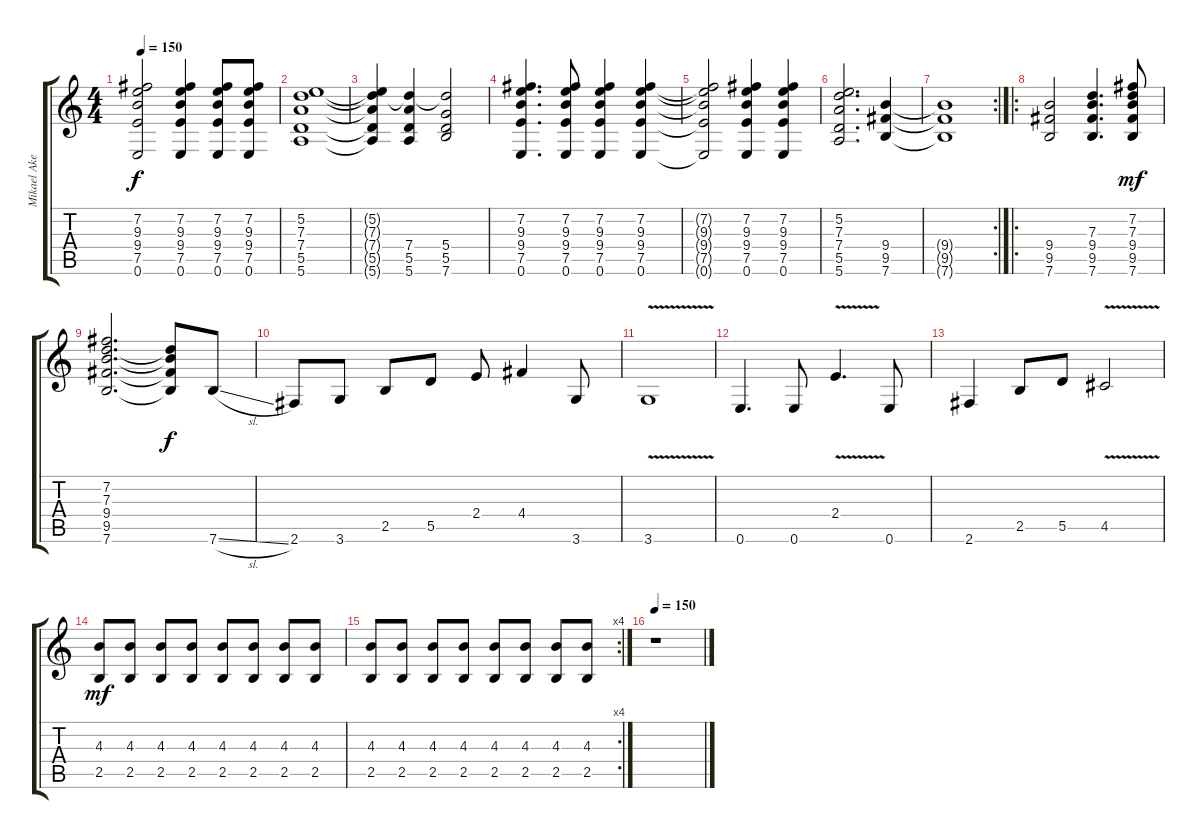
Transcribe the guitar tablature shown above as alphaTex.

\track ("Mikael Akerfeldt" "Mikael Ake") {instrument distortionguitar}
\staff {score tabs}
\tuning (E4 B3 G3 D3 A2 E2) {hide}
\ts (4 4)
\tempo 150
\clef g2
\ks c
(7.2{t} 9.3{t} 9.4{t} 7.5{t} 0.6{t}).2{dy f} (7.2 9.3 9.4 7.5 0.6).4 (7.2 9.3 9.4 7.5 0.6).8 (7.2 9.3 9.4 7.5 0.6).8 |
(5.2 7.3 7.4 5.5 5.6).1 |
(5.2{t} 7.3{t} 7.4{t} 5.5{t} 5.6{t}).4 (7.3{t} 7.4 5.5 5.6).4 (7.3{t} 5.4 5.5 7.6).2 |
(7.2 9.3 9.4 7.5 0.6).4{d} (7.2 9.3 9.4 7.5 0.6).8 (7.2 9.3 9.4 7.5 0.6).4 (7.2 9.3 9.4 7.5 0.6).4 |
(7.2{t} 9.3{t} 9.4{t} 7.5{t} 0.6{t}).2 (7.2 9.3 9.4 7.5 0.6).4 (7.2 9.3 9.4 7.5 0.6).4 |
(5.2 7.3 7.4 5.5 5.6).2{d} (9.4 9.5 7.6).4 |
\rc 2
(9.4{t} 9.5{t} 7.6{t}).1 |
\ro
(9.4 9.5 7.6).2 (7.3 9.4 9.5 7.6).4{d} (7.2 7.3 9.4 9.5 7.6).8{dy mf} |
(7.2 7.3 9.4 9.5 7.6).2{d} (7.3{t} 9.4{t} 9.5{t} 7.6{t}).8{dy f} 7.6{sl}.8{volume 16} |
2.6.8 3.6.8 2.5.8 5.5.8 2.4.8 4.4.4 3.6.8 |
3.6{v}.1 |
0.6.4{d} 0.6.8 2.4{v}.4{d} 0.6.8 |
2.6.4 2.5.8 5.5.8 4.5{v}.2 |
(4.3 2.5).8{dy mf} (4.3 2.5).8 (4.3 2.5).8 (4.3 2.5).8 (4.3 2.5).8 (4.3 2.5).8 (4.3 2.5).8 (4.3 2.5).8 |
\rc 4
(4.3 2.5).8 (4.3 2.5).8 (4.3 2.5).8 (4.3 2.5).8 (4.3 2.5).8 (4.3 2.5).8 (4.3 2.5).8 (4.3 2.5).8 |
\tempo 150
r.1
